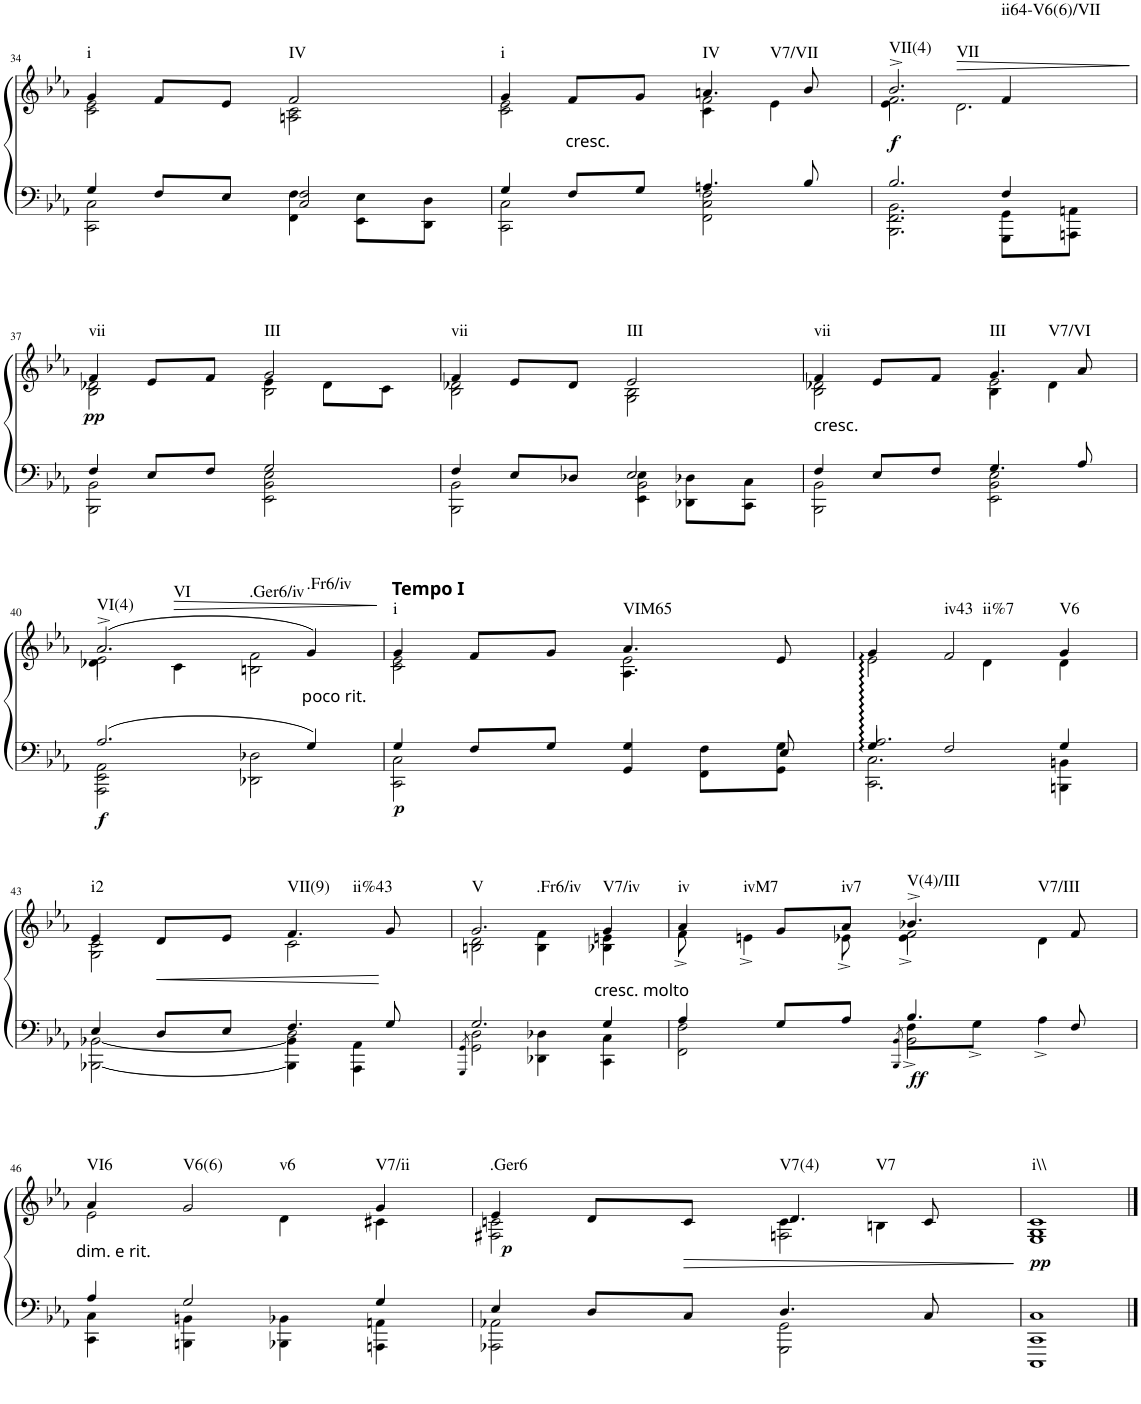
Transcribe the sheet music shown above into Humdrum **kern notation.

**kern	**kern	**dynam	**harte
*part1	*part1	*part1	*part1
*staff2	*staff1	*staff1/2	*
*I"Klavier	*	*	*
*I'Klav.	*	*	*
!!LO:PB:g=z
*clefF4	*clefG2	*	*
*k[b-e-a-]	*k[b-e-a-]	*	*
*E-:	*E-:	*	*
*M2/2	*M2/2	*	*
*met(c|)	*met(c|)	*	*
=34	=34	=34	=34
*^	*^	*	*
*	*^	*	*	*	*
!	!	!	!	!	!	!LO:H:kt=i
4G/	2CC\ 2C\	2ryy	4g/	2c\ 2e-\	.	N
8F/L	.	.	8f/L	.	.	.
8E-/J	.	.	8e-/J	.	.	.
!	!	!	!	!	!	!LO:H:kt=IV
2C/ 2F/	4FF\ 4F\	2ryy	2f/	2An\ 2c\	.	N
.	8EE-\ 8E-\L	.	.	.	.	.
.	8DD\ 8D\J	.	.	.	.	.
*	*v	*v	*	*	*	*
=35	=35	=35	=35	=35	=35
*	*	*	*^	*	*
!	!	!	!	!	!	!LO:H:kt=i
4G/	2CC\ 2C\	4g/	2c\ 2e-\	2ryy	.	N
!	!	!LO:TX:b:t=cresc.	!	!	!	!
8F/L	.	8f/L	.	.	.	.
8G/J	.	8g/J	.	.	.	.
!	!	!	!	!	!	!LO:H:n=1:kt=IV
!	!	!	!	!	!	!LO:H:n=2:kt=V7/VII
4.An/	2FF\ 2C\ 2F\	4.an/	2f\	4c\	.	N N
.	.	.	.	4e-\	.	.
8B-/	.	8b-/	.	.	.	.
=36	=36	=36	=36	=36	=36	=36
!	!	!	!	!	!LO:DY:b	!LO:H:n=1:kt=VII(4)
!	!	!	!	!	!	!LO:H:n=2:kt=VII
2.B-/	2.BBB-\ 2.FF\ 2.BB-\	2.b-^/	2.f\	4e-\	f	N N
!	!	!	!	!	!LO:HP:b	!
.	.	.	.	2.d\	>	.
!	!	!	!	!	!	!LO:H:kt=ii64-V6(6)/VII
4F/	8GGG\ 8GG\L	4f/	4ryy	.	.	N
.	8AAAn\ 8AAn\J	.	.	.	.	.
!!LO:LB:g=z	!!	!!
=37	=37	=37	=37	=37	=37	=37
!	!	!	!	!	!LO:DY:b	!LO:H:kt=vii
4F/	2BBB-\ 2BB-\	4f/	2B-\ 2d-X\	2ryy	pp	N
8E-/L	.	8e-/L	.	.	.	.
8F/J	.	8f/J	.	.	.	.
!	!	!	!	!	!	!LO:H:kt=III
2G/	2EE-\ 2BB-\ 2E-\	2g/	2B-\	4e-\	.	N
.	.	.	.	8d-\L	.	.
.	.	.	.	8c\J	.	.
=38	=38	=38	=38	=38	=38	=38
*	*^	*	*	*	*	*
!	!	!	!	!	!	!	!LO:H:kt=vii
*	*	*	*	*v	*v	*	*
4F/	2BBB-\ 2BB-\	2ryy	4f/	2B-\ 2d-X\	.	N
8E-/L	.	.	8e-/L	.	.	.
8D-X/J	.	.	8d-/J	.	.	.
!	!	!	!	!	!	!LO:H:kt=III
2E-/	4EE-\ 4E-\	2BB-\	2e-/	2G\ 2B-\	.	N
.	8DD-X\ 8D-X\L	.	.	.	.	.
.	8CC\ 8C\J	.	.	.	.	.
*	*v	*v	*	*	*	*
=39	=39	=39	=39	=39	=39
*	*	*	*^	*	*
!	!	!LO:TX:b:t=cresc.	!	!	!	!LO:H:kt=vii
4F/	2BBB-\ 2BB-\	4f/	2B-\ 2d-X\	2ryy	.	N
8E-/L	.	8e-/L	.	.	.	.
8F/J	.	8f/J	.	.	.	.
!	!	!	!	!	!	!LO:H:n=1:kt=III
!	!	!	!	!	!	!LO:H:n=2:kt=V7/VI
4.G/	2EE-\ 2BB-\ 2E-\	4.g/	4B-\	2e-\	.	N N
.	.	.	4d-\	.	.	.
8A-/	.	8a-/	.	.	.	.
!!LO:LB:g=z	!!	!!
=40	=40	=40	=40	=40	=40	=40
!	!	!	!	!	!LO:DY:b=2	!LO:H:n=1:kt=VI(4)
!	!	!	!	!	!	!LO:H:n=2:kt=VI
!	!	!	!	!	!	!LO:H:n=3:kt=.Ger6/iv
2.A-/	2AAA-\ 2EE-\ 2AA-\	(2.a-^/	2e-\	4d-X\	f	N N N
!	!	!	!	!	!LO:HP:b	!
.	.	.	.	4c\	>	.
.	2DD-X\ 2D-X\	.	2ryy	2Bn\ 2f\	.	.
!	!	!LO:TX:b:t=poco rit.	!	!	!	!LO:H:kt=.Fr6/iv
4G/	.	4g/)	.	.	.	N
*v	*v	*	*	*	*	*
*	*v	*v	*v	*	*
.	.	]	.
=41	=41	=41	=41
*^	*^	*	*
*	*	*	*^	*	*
!	!	!LO:TX:a:B:t=Tempo I	!	!	!	!
!	!	!	!	!	!LO:DY:b=2	!LO:H:kt=i
4G/	2CC\ 2C\	4g/	2c\ 2e-\	2ryy	p	N
8F/L	.	8f/L	.	.	.	.
8G/J	.	8g/J	.	.	.	.
!	!	!	!	!	!	!LO:H:kt=VIM65
4GG/ 4G/	4ryy	4.a-/	2e-\	4.A-\	.	N
8ryy	8FF\ 8F\L	.	.	.	.	.
8E-/	8GG\ 8G\J	8e-/	.	8ryy	.	.
*	*	*	*v	*v	*	*
=42	=42	=42	=42	=42	=42
*	*^	*	*	*	*
2.A-/	2.CC\ 2.C\	4G/	4g/	2e-\	.	.
!	!	!	!	!	!	!LO:H:n=1:kt=iv43
!	!	!	!	!	!	!LO:H:n=2:kt=ii%7
.	.	2F/	2f/	.	.	N N
.	.	.	.	4d\	.	.
!	!	!	!	!	!	!LO:H:kt=V6
4G/	4BBBn\ 4BBn\	4ryy	4g/	4d\	.	N
!!LO:LB:g=z	!!
=43	=43	=43	=43	=43	=43	=43
!	!	!	!	!	!	!LO:H:kt=i2
4E-/	[2BBB-X\ [2BB-X\	2ryy	4e-/	2G\ 2c\	.	N
!	!	!	!	!	!LO:HP:b	!
8D/L	.	.	8d/L	.	<	.
8E-/J	.	.	8e-/J	.	.	.
!	!	!	!	!	!	!LO:H:n=1:kt=VII(9)
!	!	!	!	!	!	!LO:H:n=2:kt=ii%43
4.F/	4BBB-\] 4BB-\]	2D\	4.f/	2c\	.	N N
.	4AAA-\ 4AA-\	.	.	.	.	.
8G/	.	.	8g/	.	]	.
*	*v	*v	*	*	*	*
=44	=44	=44	=44	=44	=44
.	8qGGG/ 8qGG/	.	.	.	.
!	!	!	!	!	!LO:H:n=1:kt=V
!	!	!	!	!	!LO:H:n=2:kt=.Fr6/iv
2.G/	2GG\ 2D\	2.g/	2Bn\ 2d\	.	N N
.	4DD-X\ 4D-X\	.	4B\ 4f\	.	.
!	!	!LO:TX:b:t=cresc. molto	!	!	!LO:H:kt=V7/iv
4G/	4CC\ 4C\	4g/	4B-X\ 4en\	.	N
=45	=45	=45	=45	=45	=45
*	*^	*	*^	*	*
!	!	!	!	!	!	!	!LO:H:n=1:kt=iv
!	!	!	!	!	!	!	!LO:H:n=2:kt=ivM7
4A-/	2FF\ 2F\	2ryy	4a-/	8f^\	2ryy	.	N N
.	.	.	.	4en^\	.	.	.
8G/L	.	.	8g/L	.	.	.	.
!	!	!	!	!	!	!	!LO:H:kt=iv7
8A-/J	.	.	8a-/J	8e-X^\	.	.	N
.	.	8qBBB-/ 8qBB-/	.	.	.	.	.
!	!	!	!	!	!	!LO:DY:b=2	!LO:H:n=1:kt=V(4)/III
!	!	!	!	!	!	!	!LO:H:n=2:kt=V7/III
4.B-/	8F^\L	2BB-\	4.b-X^/	4e-^\	2f\	ff	N N
.	8G^\J	.	.	.	.	.	.
.	4A-^\	.	.	4d\	.	.	.
8F/	.	.	8f/	.	.	.	.
*	*v	*v	*	*	*	*	*
*	*	*	*v	*v	*	*
!!LO:LB:g=z
=46	=46	=46	=46	=46	=46
!	!	!LO:TX:b:t=dim. e rit.	!	!	!LO:H:kt=VI6
4A-/	4CC\ 4C\	4a-/	2e-\	.	N
!	!	!	!	!	!LO:H:n=1:kt=V6(6)
!	!	!	!	!	!LO:H:n=2:kt=v6
2G/	4BBBn\ 4BBn\	2g/	.	.	N N
.	4BBB-X\ 4BB-X\	.	4d\	.	.
!	!	!	!	!	!LO:H:kt=V7/ii
4G/	4AAAn\ 4AAn\	4g/	4c#X\	.	N
=47	=47	=47	=47	=47	=47
*	*	*	*^	*	*
!	!	!	!	!	!LO:DY:b	!LO:H:kt=.Ger6
4E-/	2AAA-X\ 2AA-X\	4e-/	2F#X\ 2cn\	2ryy	p	N
8D/L	.	8d/L	.	.	.	.
8C/J	.	8c/J	.	.	.	.
!	!	!	!	!	!	!LO:H:n=1:kt=V7(4)
!	!	!	!	!	!	!LO:H:n=2:kt=V7
4.D/	2GGG\ 2GG\	4.d/	4c\	2Fn\	.	N N
.	.	.	4Bn\	.	.	.
8C/	.	8c/	.	.	.	.
*v	*v	*	*	*	*	*
*	*v	*v	*v	*	*
.	.	[	.
=48	=48	=48	=48
!	!	!LO:DY:b	!LO:H:kt=i\\
1CCC 1CC 1C	1E- 1G 1c	pp	N
==	==	==	==
*-	*-	*-	*-
